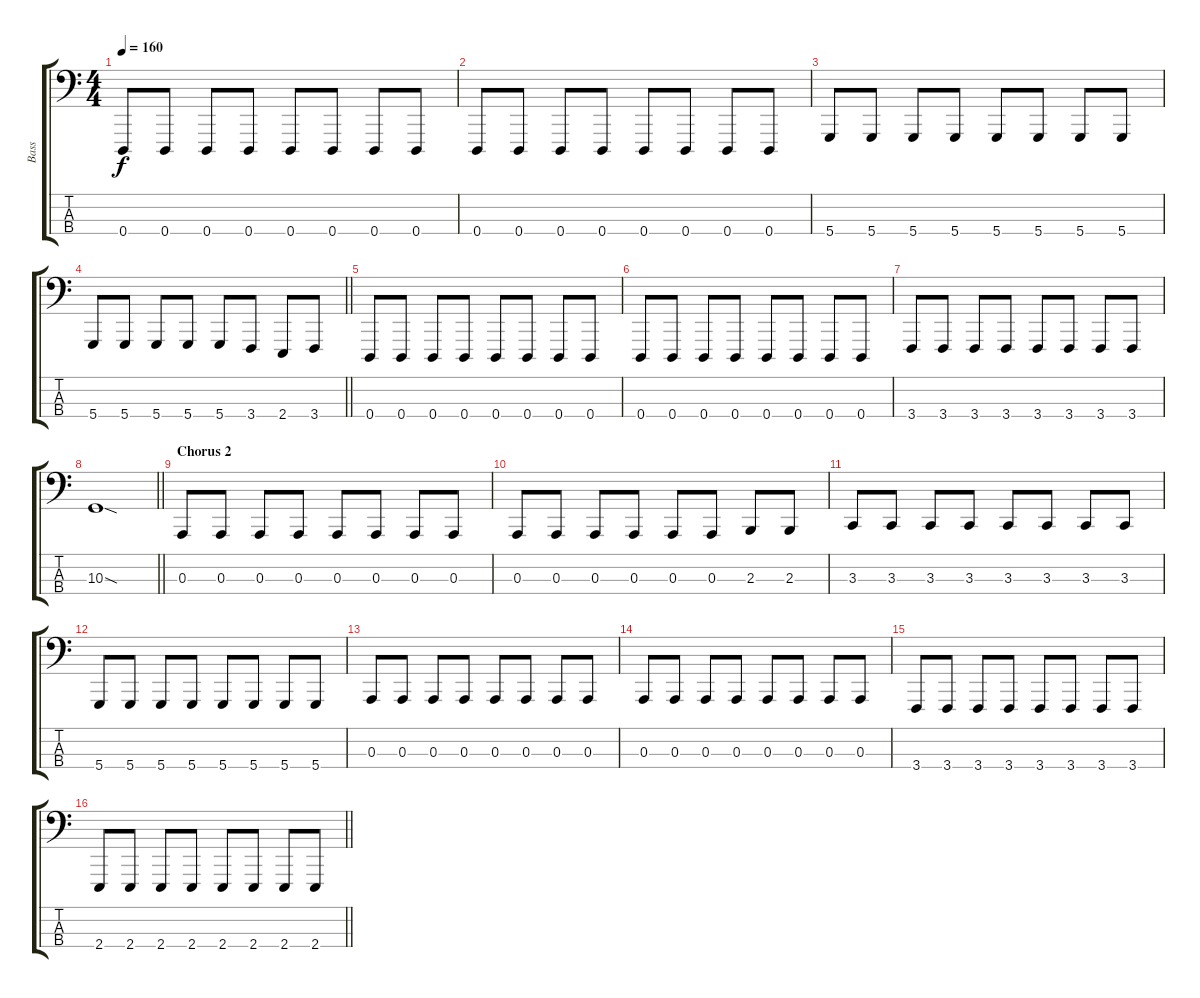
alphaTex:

\track ("Bass" "Bass") {instrument lead8bassandlead}
\staff {score tabs}
\tuning (G2 D2 A1 D1) {hide}
\ts (4 4)
\tempo 160
\clef f4
\ks c
0.4.8{dy f} 0.4.8 0.4.8 0.4.8 0.4.8 0.4.8 0.4.8 0.4.8 |
0.4.8 0.4.8 0.4.8 0.4.8 0.4.8 0.4.8 0.4.8 0.4.8 |
5.4.8 5.4.8 5.4.8 5.4.8 5.4.8 5.4.8 5.4.8 5.4.8 |
\barLineRight lightlight
5.4.8 5.4.8 5.4.8 5.4.8 5.4.8 3.4.8 2.4.8 3.4.8 |
0.4.8 0.4.8 0.4.8 0.4.8 0.4.8 0.4.8 0.4.8 0.4.8 |
0.4.8 0.4.8 0.4.8 0.4.8 0.4.8 0.4.8 0.4.8 0.4.8 |
3.4.8 3.4.8 3.4.8 3.4.8 3.4.8 3.4.8 3.4.8 3.4.8 |
\barLineRight lightlight
10.3{sod}.1 |
\section ("" "Chorus 2")
0.3.8 0.3.8 0.3.8 0.3.8 0.3.8 0.3.8 0.3.8 0.3.8 |
0.3.8 0.3.8 0.3.8 0.3.8 0.3.8 0.3.8 2.3.8 2.3.8 |
3.3.8 3.3.8 3.3.8 3.3.8 3.3.8 3.3.8 3.3.8 3.3.8 |
5.4.8 5.4.8 5.4.8 5.4.8 5.4.8 5.4.8 5.4.8 5.4.8 |
0.3.8 0.3.8 0.3.8 0.3.8 0.3.8 0.3.8 0.3.8 0.3.8 |
0.3.8 0.3.8 0.3.8 0.3.8 0.3.8 0.3.8 0.3.8 0.3.8 |
3.4.8 3.4.8 3.4.8 3.4.8 3.4.8 3.4.8 3.4.8 3.4.8 |
\barLineRight lightlight
2.4.8 2.4.8 2.4.8 2.4.8 2.4.8 2.4.8 2.4.8 2.4.8
